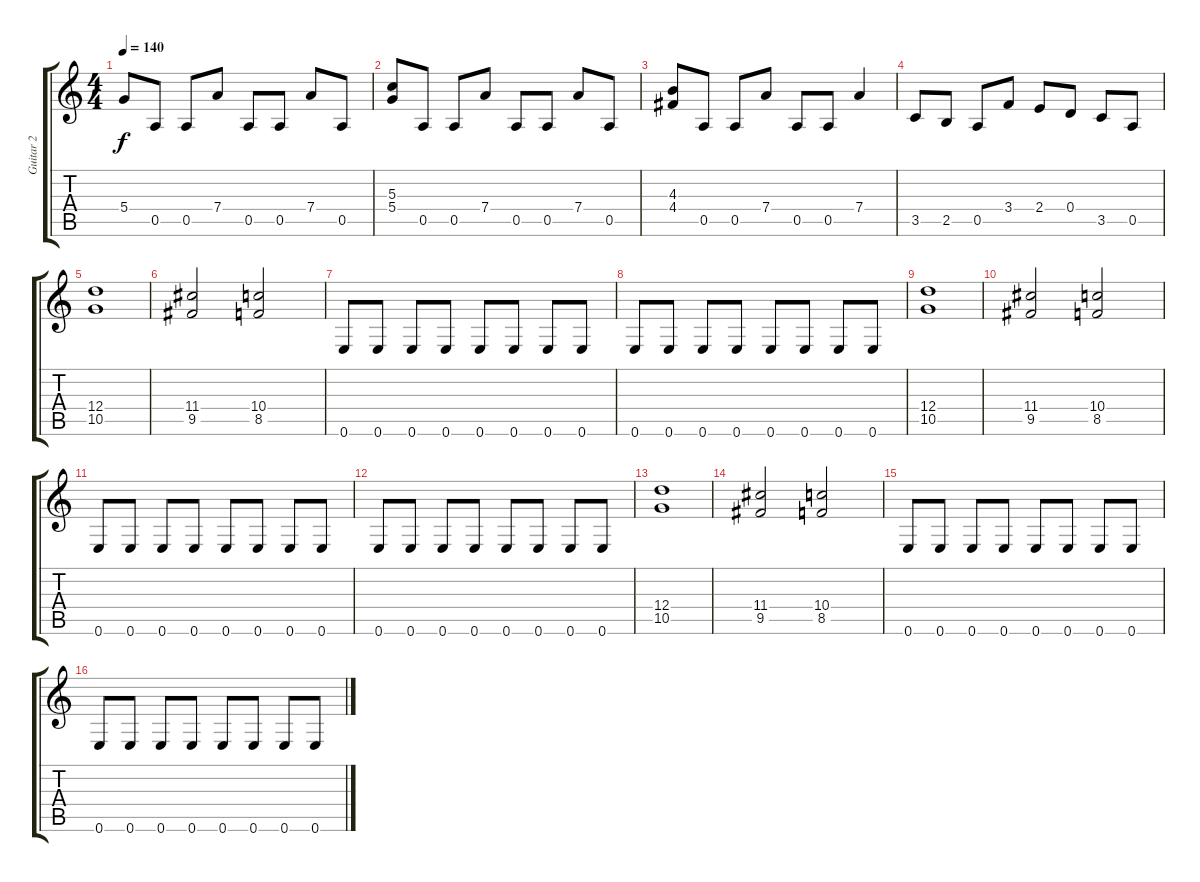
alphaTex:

\track ("Guitar 2" "Guitar 2") {instrument overdrivenguitar}
\staff {score tabs}
\tuning (E4 B3 G3 D3 A2 E2) {hide}
\ts (4 4)
\tempo 140
\clef g2
\ks c
5.4.8{dy f} 0.5.8 0.5.8 7.4.8 0.5.8 0.5.8 7.4.8 0.5.8 |
(5.3 5.4).8 0.5.8 0.5.8 7.4.8 0.5.8 0.5.8 7.4.8 0.5.8 |
(4.3 4.4).8 0.5.8 0.5.8 7.4.8 0.5.8 0.5.8 7.4.4 |
3.5.8 2.5.8 0.5.8 3.4.8 2.4.8 0.4.8 3.5.8 0.5.8 |
(12.4 10.5).1 |
(11.4 9.5).2 (10.4 8.5).2 |
0.6.8 0.6.8 0.6.8 0.6.8 0.6.8 0.6.8 0.6.8 0.6.8 |
0.6.8 0.6.8 0.6.8 0.6.8 0.6.8 0.6.8 0.6.8 0.6.8 |
(12.4 10.5).1 |
(11.4 9.5).2 (10.4 8.5).2 |
0.6.8 0.6.8 0.6.8 0.6.8 0.6.8 0.6.8 0.6.8 0.6.8 |
0.6.8 0.6.8 0.6.8 0.6.8 0.6.8 0.6.8 0.6.8 0.6.8 |
(12.4 10.5).1 |
(11.4 9.5).2 (10.4 8.5).2 |
0.6.8 0.6.8 0.6.8 0.6.8 0.6.8 0.6.8 0.6.8 0.6.8 |
0.6.8 0.6.8 0.6.8 0.6.8 0.6.8 0.6.8 0.6.8 0.6.8
